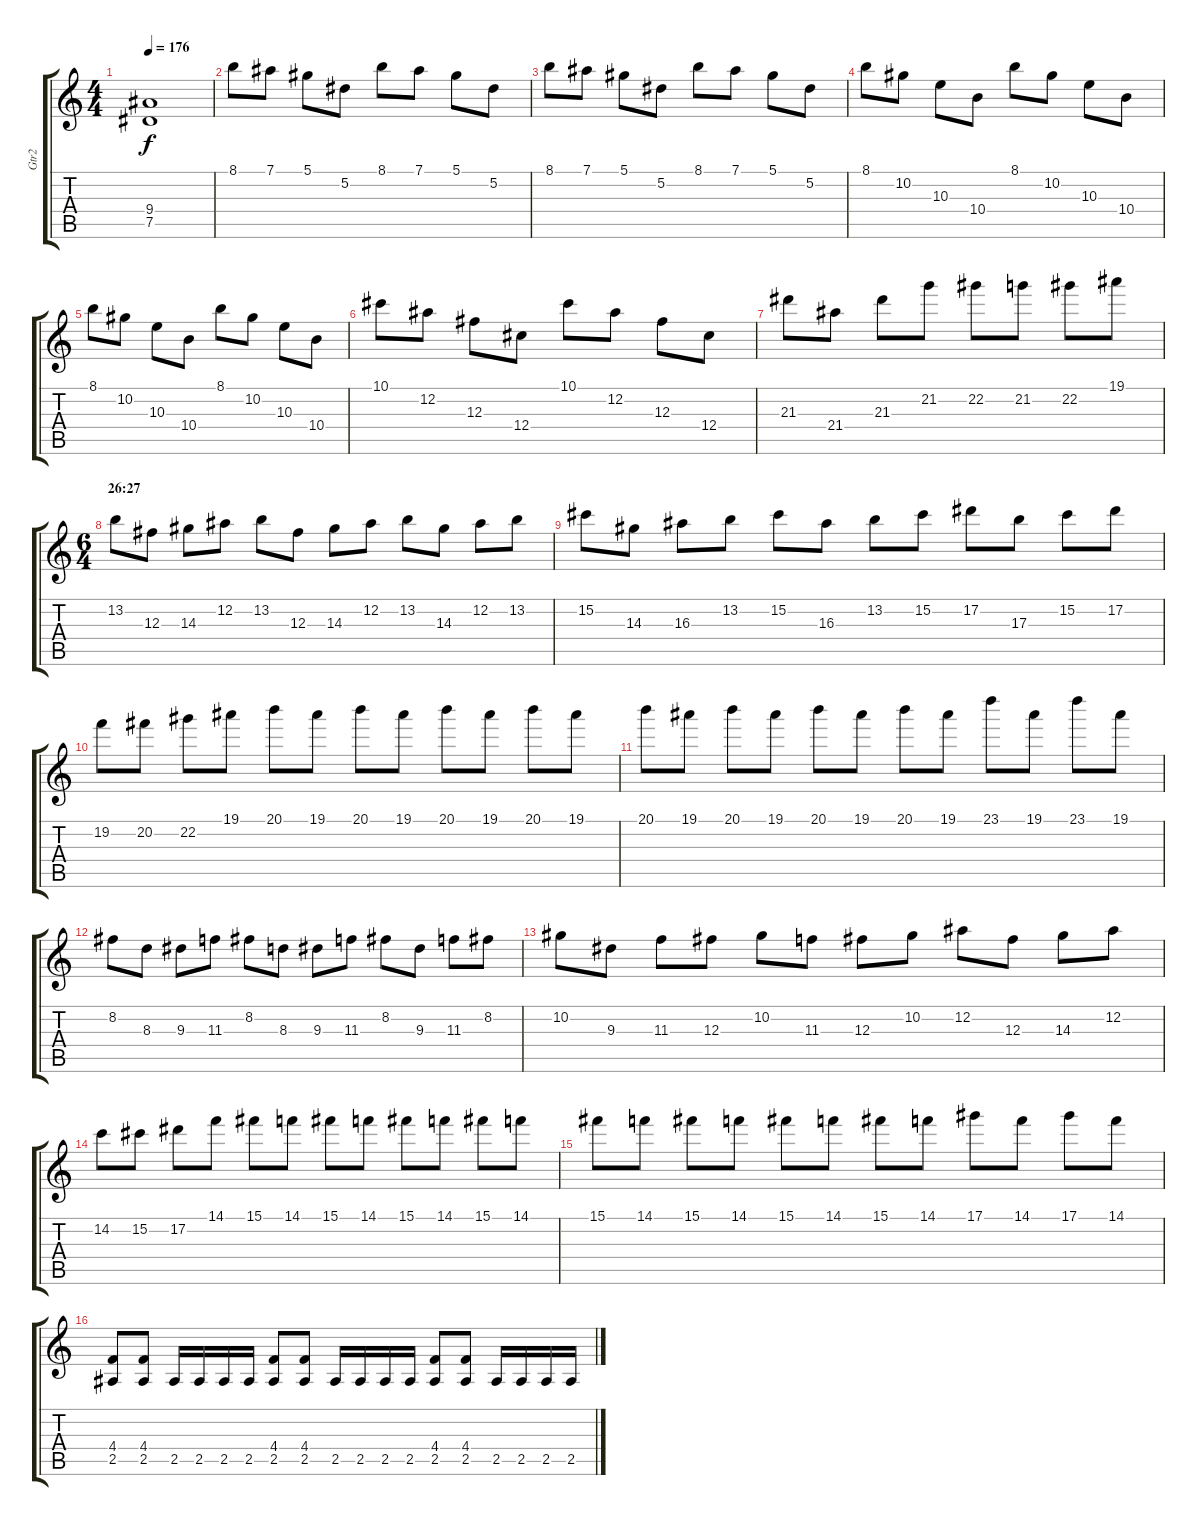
\track ("Gtr2" "Gtr2") {instrument overdrivenguitar}
\staff {score tabs}
\tuning (Eb4 Bb3 Gb3 Db3 Ab2 Eb2) {hide}
\ts (4 4)
\tempo 176
\clef g2
\ks c
(9.4 7.5).1{dy f} |
8.1.8{volume 16} 7.1.8 5.1.8 5.2.8 8.1.8 7.1.8 5.1.8 5.2.8 |
8.1.8 7.1.8 5.1.8 5.2.8 8.1.8 7.1.8 5.1.8 5.2.8 |
8.1.8 10.2.8 10.3.8 10.4.8 8.1.8 10.2.8 10.3.8 10.4.8 |
8.1.8 10.2.8 10.3.8 10.4.8 8.1.8 10.2.8 10.3.8 10.4.8 |
10.1.8 12.2.8 12.3.8 12.4.8 10.1.8 12.2.8 12.3.8 12.4.8 |
21.3.8 21.4.8 21.3.8 21.2.8 22.2.8 21.2.8 22.2.8 19.1.8 |
\ts (6 4)
\section ("" "26:27")
13.2.8{volume 16} 12.3.8 14.3.8 12.2.8 13.2.8 12.3.8 14.3.8 12.2.8 13.2.8 14.3.8 12.2.8 13.2.8 |
15.2.8 14.3.8 16.3.8 13.2.8 15.2.8 16.3.8 13.2.8 15.2.8 17.2.8 17.3.8 15.2.8 17.2.8 |
19.2.8 20.2.8 22.2.8 19.1.8 20.1.8 19.1.8 20.1.8 19.1.8 20.1.8 19.1.8 20.1.8 19.1.8 |
20.1.8 19.1.8 20.1.8 19.1.8 20.1.8 19.1.8 20.1.8 19.1.8 23.1.8 19.1.8 23.1.8 19.1.8 |
8.2.8 8.3.8 9.3.8 11.3.8 8.2.8 8.3.8 9.3.8 11.3.8 8.2.8 9.3.8 11.3.8 8.2.8 |
10.2.8 9.3.8 11.3.8 12.3.8 10.2.8 11.3.8 12.3.8 10.2.8 12.2.8 12.3.8 14.3.8 12.2.8 |
14.2.8 15.2.8 17.2.8 14.1.8 15.1.8 14.1.8 15.1.8 14.1.8 15.1.8 14.1.8 15.1.8 14.1.8 |
15.1.8 14.1.8 15.1.8 14.1.8 15.1.8 14.1.8 15.1.8 14.1.8 17.1.8 14.1.8 17.1.8 14.1.8 |
(4.4 2.5).8{volume 14 balance 8} (4.4 2.5).8 2.5.16 2.5.16 2.5.16 2.5.16 (4.4 2.5).8 (4.4 2.5).8 2.5.16 2.5.16 2.5.16 2.5.16 (4.4 2.5).8 (4.4 2.5).8 2.5.16 2.5.16 2.5.16 2.5.16
